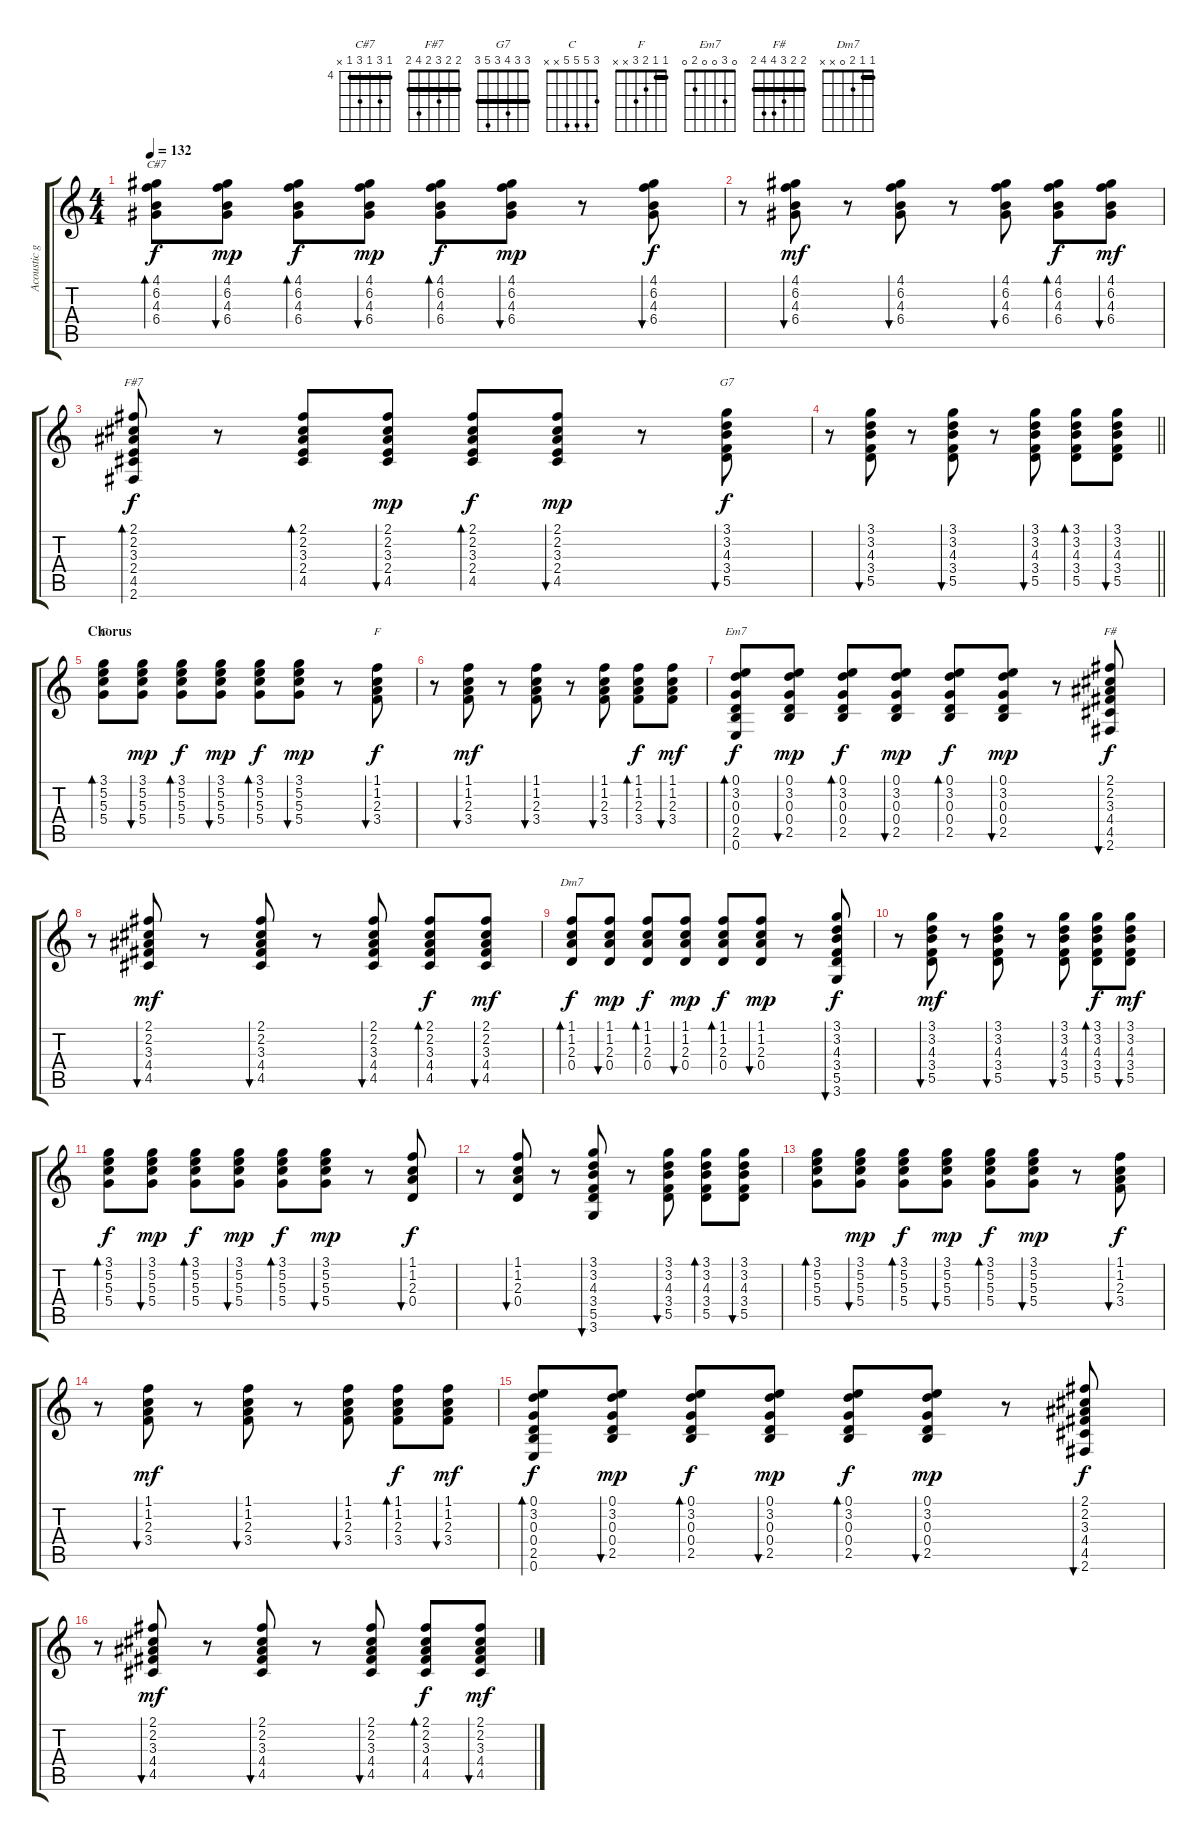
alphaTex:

\track ("Acoustic guitar" "Acoustic g") {instrument acousticguitarnylon}
\staff {score tabs}
\tuning (E4 B3 G3 D3 A2 E2) {hide}
\chord ("C#7" 4 6 4 6 4 x) {firstfret 4 barre 4}
\chord ("F#7" 2 2 3 2 4 2) {barre 2}
\chord ("G7" 3 3 4 3 5 3) {barre 3}
\chord ("C" 3 5 5 5 x x)
\chord ("F" 1 1 2 3 x x) {barre 1}
\chord ("Em7" 0 3 0 0 2 0)
\chord ("F#" 2 2 3 4 4 2) {barre 2}
\chord ("Dm7" 1 1 2 0 x x) {barre 1}
\ts (4 4)
\tempo 132
\clef g2
\ks c
(4.1 6.2 4.3 6.4).8{bd 60 ch "C#7" dy f} (4.1 6.2 4.3 6.4).8{bu 60 dy mp} (4.1 6.2 4.3 6.4).8{bd 60 dy f} (4.1 6.2 4.3 6.4).8{bu 60 dy mp} (4.1 6.2 4.3 6.4).8{bd 60 dy f} (4.1 6.2 4.3 6.4).8{bu 60 dy mp} r.8 (4.1 6.2 4.3 6.4).8{bu 60 dy f} |
r.8 (4.1 6.2 4.3 6.4).8{bu 60 dy mf} r.8 (4.1 6.2 4.3 6.4).8{bu 60} r.8 (4.1 6.2 4.3 6.4).8{bu 60} (4.1 6.2 4.3 6.4).8{bd 60 dy f} (4.1 6.2 4.3 6.4).8{bu 60 dy mf} |
(2.1 2.2 3.3 2.4 4.5 2.6).8{bd 60 ch "F#7" dy f} r.8 (2.1 2.2 3.3 2.4 4.5).8{bd 60} (2.1 2.2 3.3 2.4 4.5).8{bu 60 dy mp} (2.1 2.2 3.3 2.4 4.5).8{bd 60 dy f} (2.1 2.2 3.3 2.4 4.5).8{bu 60 dy mp} r.8 (3.1 3.2 4.3 3.4 5.5).8{bu 60 ch "G7" dy f} |
\barLineRight lightlight
r.8 (3.1 3.2 4.3 3.4 5.5).8{bu 60} r.8 (3.1 3.2 4.3 3.4 5.5).8{bu 60} r.8 (3.1 3.2 4.3 3.4 5.5).8{bu 60} (3.1 3.2 4.3 3.4 5.5).8{bd 60} (3.1 3.2 4.3 3.4 5.5).8{bu 60} |
\section ("" "Chorus")
(3.1 5.2 5.3 5.4).8{bd 60 ch "C"} (3.1 5.2 5.3 5.4).8{bu 60 dy mp} (3.1 5.2 5.3 5.4).8{bd 60 dy f} (3.1 5.2 5.3 5.4).8{bu 60 dy mp} (3.1 5.2 5.3 5.4).8{bd 60 dy f} (3.1 5.2 5.3 5.4).8{bu 60 dy mp} r.8 (1.1 1.2 2.3 3.4).8{bu 60 ch "F" dy f} |
r.8 (1.1 1.2 2.3 3.4).8{bu 60 dy mf} r.8 (1.1 1.2 2.3 3.4).8{bu 60} r.8 (1.1 1.2 2.3 3.4).8{bu 60} (1.1 1.2 2.3 3.4).8{bd 60 dy f} (1.1 1.2 2.3 3.4).8{bu 60 dy mf} |
(0.1 3.2 0.3 0.4 2.5 0.6).8{bd 60 ch "Em7" dy f} (0.1 3.2 0.3 0.4 2.5).8{bu 60 dy mp} (0.1 3.2 0.3 0.4 2.5).8{bd 60 dy f} (0.1 3.2 0.3 0.4 2.5).8{bu 60 dy mp} (0.1 3.2 0.3 0.4 2.5).8{bd 60 dy f} (0.1 3.2 0.3 0.4 2.5).8{bu 60 dy mp} r.8 (2.1 2.2 3.3 4.4 4.5 2.6).8{bu 60 ch "F#" dy f} |
r.8 (2.1 2.2 3.3 4.4 4.5).8{bu 60 dy mf} r.8 (2.1 2.2 3.3 4.4 4.5).8{bu 60} r.8 (2.1 2.2 3.3 4.4 4.5).8{bu 60} (2.1 2.2 3.3 4.4 4.5).8{bd 60 dy f} (2.1 2.2 3.3 4.4 4.5).8{bu 60 dy mf} |
(1.1 1.2 2.3 0.4).8{bd 60 ch "Dm7" dy f} (1.1 1.2 2.3 0.4).8{bu 60 dy mp} (1.1 1.2 2.3 0.4).8{bd 60 dy f} (1.1 1.2 2.3 0.4).8{bu 60 dy mp} (1.1 1.2 2.3 0.4).8{bd 60 dy f} (1.1 1.2 2.3 0.4).8{bu 60 dy mp} r.8 (3.1 3.2 4.3 3.4 5.5 3.6).8{bu 60 dy f} |
r.8 (3.1 3.2 4.3 3.4 5.5).8{bu 60 dy mf} r.8 (3.1 3.2 4.3 3.4 5.5).8{bu 60} r.8 (3.1 3.2 4.3 3.4 5.5).8{bu 60} (3.1 3.2 4.3 3.4 5.5).8{bd 60 dy f} (3.1 3.2 4.3 3.4 5.5).8{bu 60 dy mf} |
(3.1 5.2 5.3 5.4).8{bd 60 dy f} (3.1 5.2 5.3 5.4).8{bu 60 dy mp} (3.1 5.2 5.3 5.4).8{bd 60 dy f} (3.1 5.2 5.3 5.4).8{bu 60 dy mp} (3.1 5.2 5.3 5.4).8{bd 60 dy f} (3.1 5.2 5.3 5.4).8{bu 60 dy mp} r.8 (1.1 1.2 2.3 0.4).8{bu 60 dy f} |
r.8 (1.1 1.2 2.3 0.4).8{bu 60} r.8 (3.1 3.2 4.3 3.4 5.5 3.6).8{bu 60} r.8 (3.1 3.2 4.3 3.4 5.5).8{bu 60} (3.1 3.2 4.3 3.4 5.5).8{bd 60} (3.1 3.2 4.3 3.4 5.5).8{bu 60} |
(3.1 5.2 5.3 5.4).8{bd 60} (3.1 5.2 5.3 5.4).8{bu 60 dy mp} (3.1 5.2 5.3 5.4).8{bd 60 dy f} (3.1 5.2 5.3 5.4).8{bu 60 dy mp} (3.1 5.2 5.3 5.4).8{bd 60 dy f} (3.1 5.2 5.3 5.4).8{bu 60 dy mp} r.8 (1.1 1.2 2.3 3.4).8{bu 60 dy f} |
r.8 (1.1 1.2 2.3 3.4).8{bu 60 dy mf} r.8 (1.1 1.2 2.3 3.4).8{bu 60} r.8 (1.1 1.2 2.3 3.4).8{bu 60} (1.1 1.2 2.3 3.4).8{bd 60 dy f} (1.1 1.2 2.3 3.4).8{bu 60 dy mf} |
(0.1 3.2 0.3 0.4 2.5 0.6).8{bd 60 dy f} (0.1 3.2 0.3 0.4 2.5).8{bu 60 dy mp} (0.1 3.2 0.3 0.4 2.5).8{bd 60 dy f} (0.1 3.2 0.3 0.4 2.5).8{bu 60 dy mp} (0.1 3.2 0.3 0.4 2.5).8{bd 60 dy f} (0.1 3.2 0.3 0.4 2.5).8{bu 60 dy mp} r.8 (2.1 2.2 3.3 4.4 4.5 2.6).8{bu 60 dy f} |
r.8 (2.1 2.2 3.3 4.4 4.5).8{bu 60 dy mf} r.8 (2.1 2.2 3.3 4.4 4.5).8{bu 60} r.8 (2.1 2.2 3.3 4.4 4.5).8{bu 60} (2.1 2.2 3.3 4.4 4.5).8{bd 60 dy f} (2.1 2.2 3.3 4.4 4.5).8{bu 60 dy mf}
